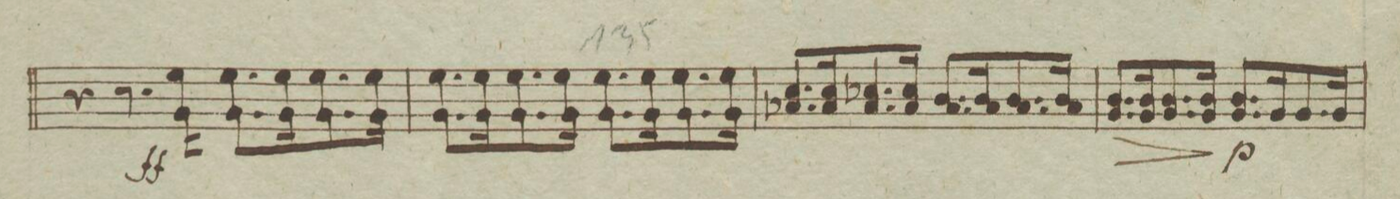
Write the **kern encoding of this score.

**kern	**dynam
*I"Violino Secondo.	*
*clefG2	*
*k[b-e-]	*
*met(c)	*
*M4/4	*
4r	.
8.r	.
.	ff
16ee- 16g\	.
8.ee-L 8.g\	.
16ee-K 16g\	.
8.ee- 8.g\	.
16ee-Jk 16g\	.
=135	=135
8.ee-L 8.g\	.
16ee-K 16g\	.
8.ee- 8.g\	.
16ee-Jk 16g\	.
8.ee-L 8.g\	.
16ee-K 16g\	.
8.ee- 8.g\	.
16ee-Jk 16g\	.
=136	=136
8.ccL 8.a-X/	.
16ccK 16a-/	.
8.cc-X 8.a-/	.
16cc-Jk 16a-/	.
8.b-L 8.a-/	.
16b-K 16a-/	.
8.b- 8.a-/	.
16b-Jk 16a-/	.
=137	=137
8.b-L 8.g/	>
16b-K 16g/	.
8.b- 8.g/	.
16b-Jk 16g/	]
8.b-L 8.g/	p
16g/K	.
8.g/	.
16g/Jk	]]
=138	=138
*-	*-
